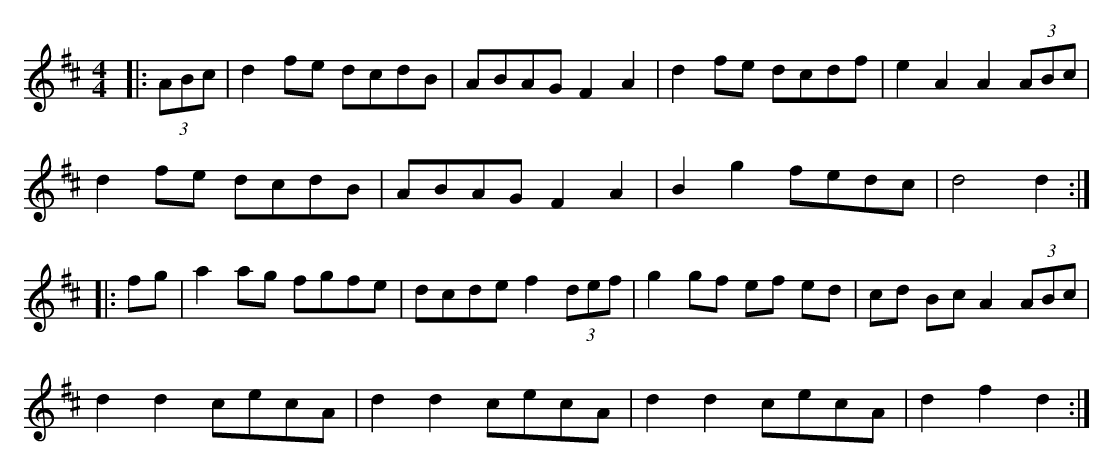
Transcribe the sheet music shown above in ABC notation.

X:1
M:4/4
K:D
|:(3ABc|d2 fe dcdB|ABAG F2A2|d2 fe dcdf|e2A2A2(3ABc|
d2 fe dcdB|ABAG F2A2|B2g2 fedc|d4d2:|
|:fg|a2ag fgfe|dcde f2 (3def|g2 gf ef ed|cd Bc A2 (3ABc|
d2d2 cecA|d2d2 cecA|d2d2 cecA|d2f2d2:|
